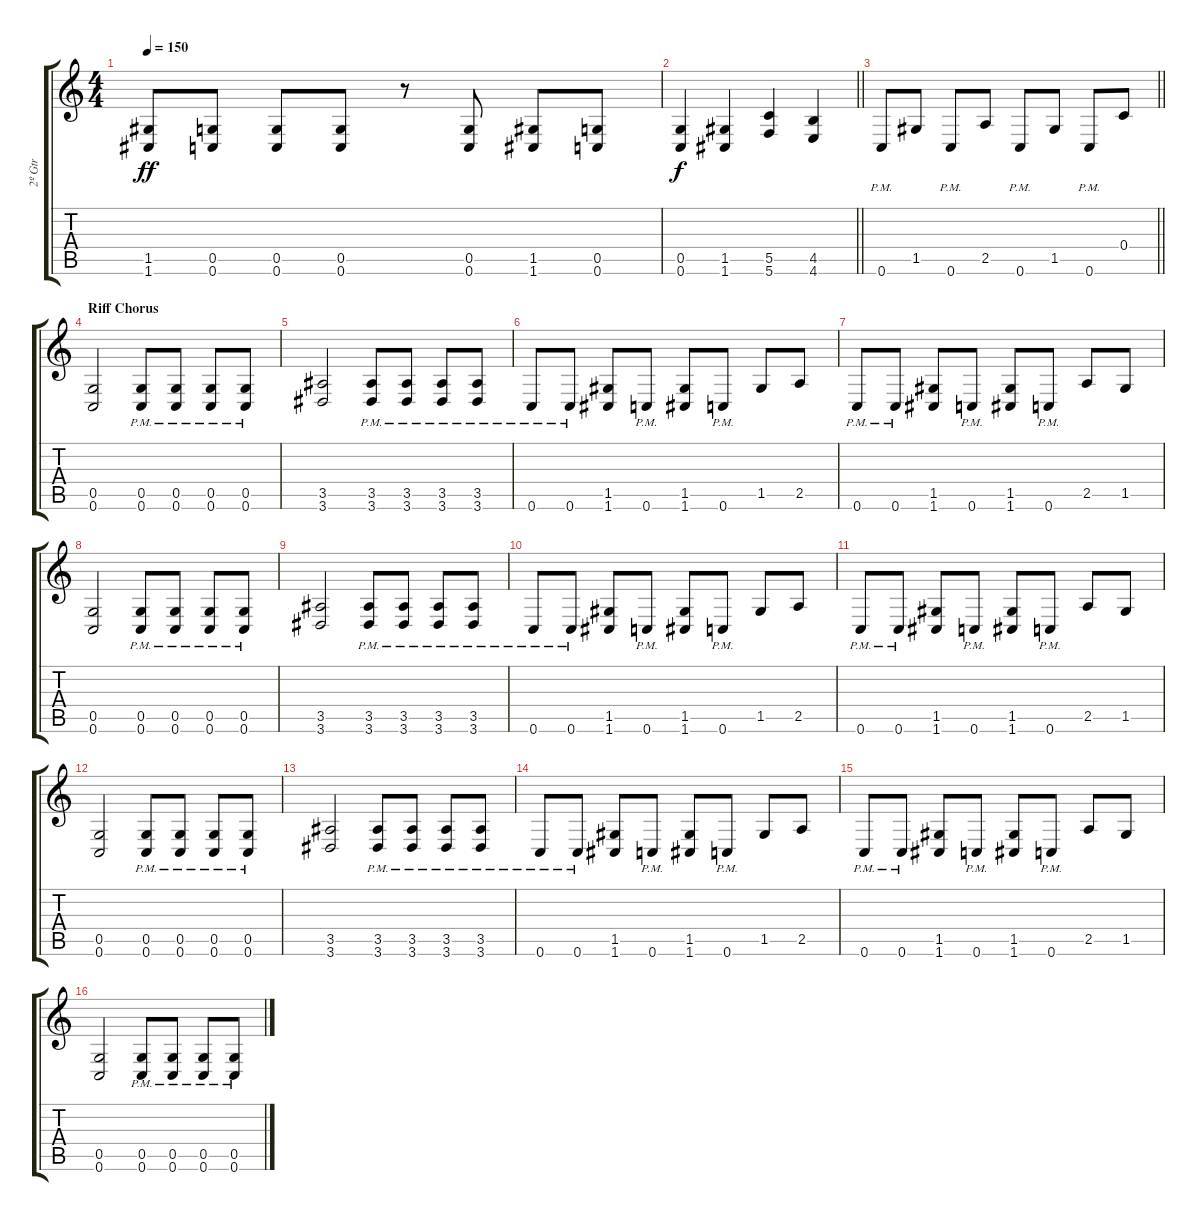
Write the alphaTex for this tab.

\track ("2º Gtr" "2º Gtr") {instrument distortionguitar}
\staff {score tabs}
\tuning (D4 A3 F3 C3 G2 C2) {hide}
\ts (4 4)
\tempo 150
\clef g2
\ks c
(1.5 1.6).8{dy ff} (0.5 0.6).8 (0.5 0.6).8 (0.5 0.6).8 r.8 (0.5 0.6).8 (1.5 1.6).8 (0.5 0.6).8 |
\barLineRight lightlight
(0.5 0.6).4{dy f} (1.5 1.6).4 (5.5 5.6).4 (4.5 4.6).4 |
\barLineRight lightlight
0.6{pm}.8 1.5.8 0.6{pm}.8 2.5.8 0.6{pm}.8 1.5.8 0.6{pm}.8 0.4.8 |
\section ("" "Riff Chorus")
(0.5 0.6).2 (0.5{pm} 0.6{pm}).8 (0.5{pm} 0.6{pm}).8 (0.5{pm} 0.6{pm}).8 (0.5{pm} 0.6{pm}).8 |
(3.5 3.6).2 (3.5{pm} 3.6{pm}).8 (3.5{pm} 3.6{pm}).8 (3.5{pm} 3.6{pm}).8 (3.5{pm} 3.6{pm}).8 |
0.6{pm}.8 0.6{pm}.8 (1.5 1.6).8 0.6{pm}.8 (1.5 1.6).8 0.6{pm}.8 1.5.8 2.5.8 |
0.6{pm}.8 0.6{pm}.8 (1.5 1.6).8 0.6{pm}.8 (1.5 1.6).8 0.6{pm}.8 2.5.8 1.5.8 |
(0.5 0.6).2 (0.5{pm} 0.6{pm}).8 (0.5{pm} 0.6{pm}).8 (0.5{pm} 0.6{pm}).8 (0.5{pm} 0.6{pm}).8 |
(3.5 3.6).2 (3.5{pm} 3.6{pm}).8 (3.5{pm} 3.6{pm}).8 (3.5{pm} 3.6{pm}).8 (3.5{pm} 3.6{pm}).8 |
0.6{pm}.8 0.6{pm}.8 (1.5 1.6).8 0.6{pm}.8 (1.5 1.6).8 0.6{pm}.8 1.5.8 2.5.8 |
0.6{pm}.8 0.6{pm}.8 (1.5 1.6).8 0.6{pm}.8 (1.5 1.6).8 0.6{pm}.8 2.5.8 1.5.8 |
(0.5 0.6).2 (0.5{pm} 0.6{pm}).8 (0.5{pm} 0.6{pm}).8 (0.5{pm} 0.6{pm}).8 (0.5{pm} 0.6{pm}).8 |
(3.5 3.6).2 (3.5{pm} 3.6{pm}).8 (3.5{pm} 3.6{pm}).8 (3.5{pm} 3.6{pm}).8 (3.5{pm} 3.6{pm}).8 |
0.6{pm}.8 0.6{pm}.8 (1.5 1.6).8 0.6{pm}.8 (1.5 1.6).8 0.6{pm}.8 1.5.8 2.5.8 |
0.6{pm}.8 0.6{pm}.8 (1.5 1.6).8 0.6{pm}.8 (1.5 1.6).8 0.6{pm}.8 2.5.8 1.5.8 |
(0.5 0.6).2 (0.5{pm} 0.6{pm}).8 (0.5{pm} 0.6{pm}).8 (0.5{pm} 0.6{pm}).8 (0.5{pm} 0.6{pm}).8
